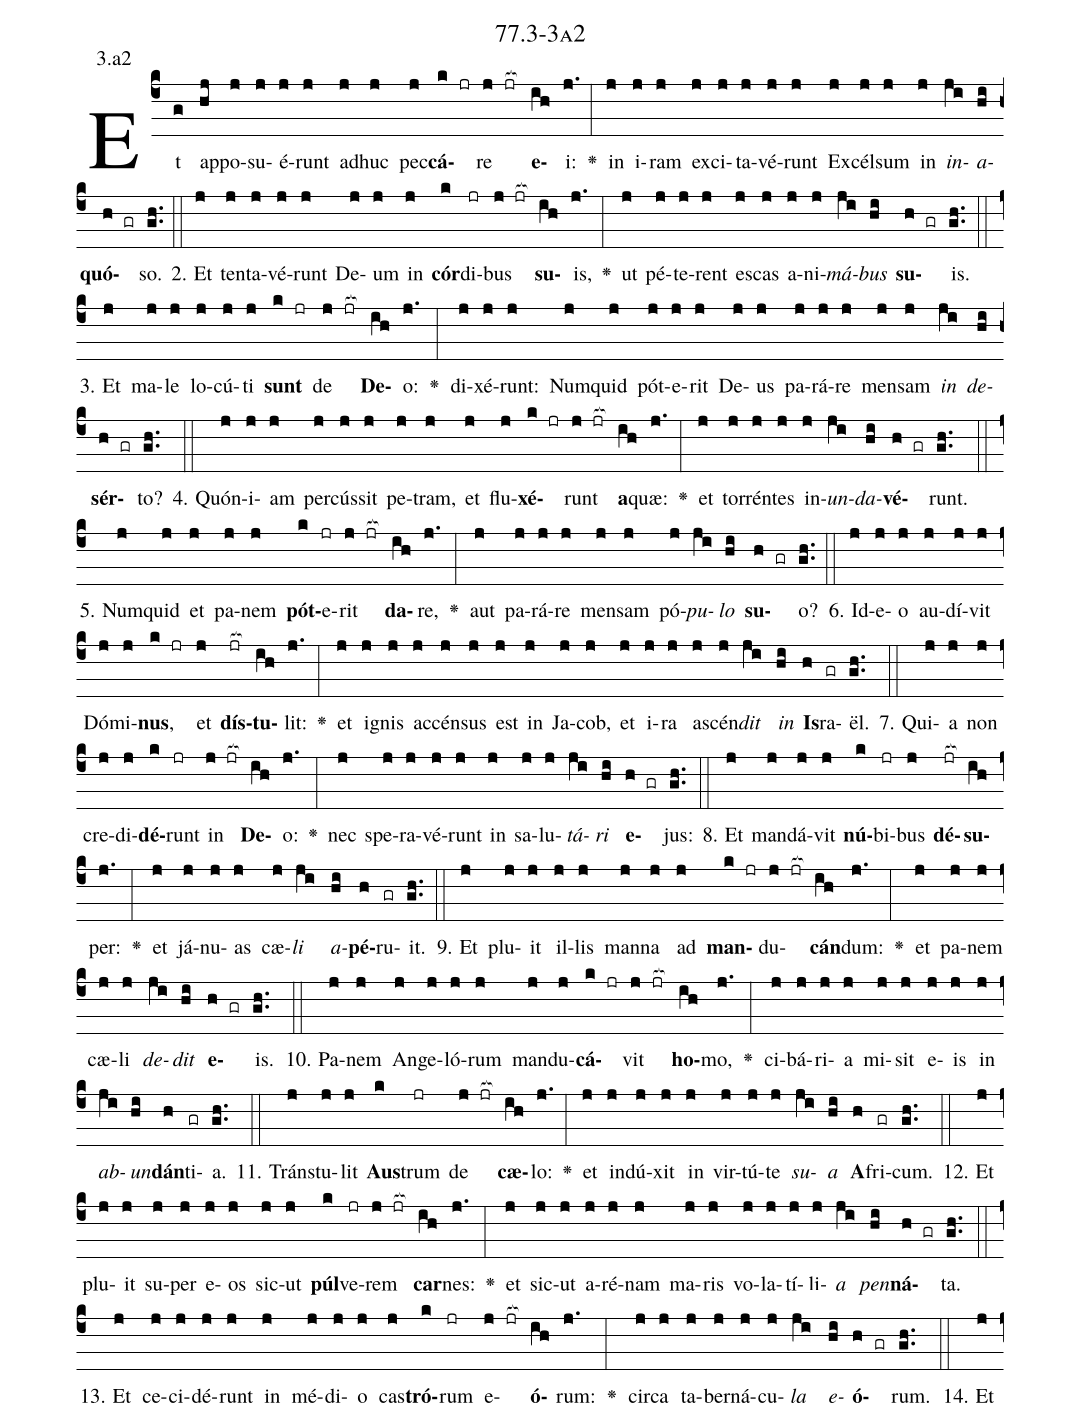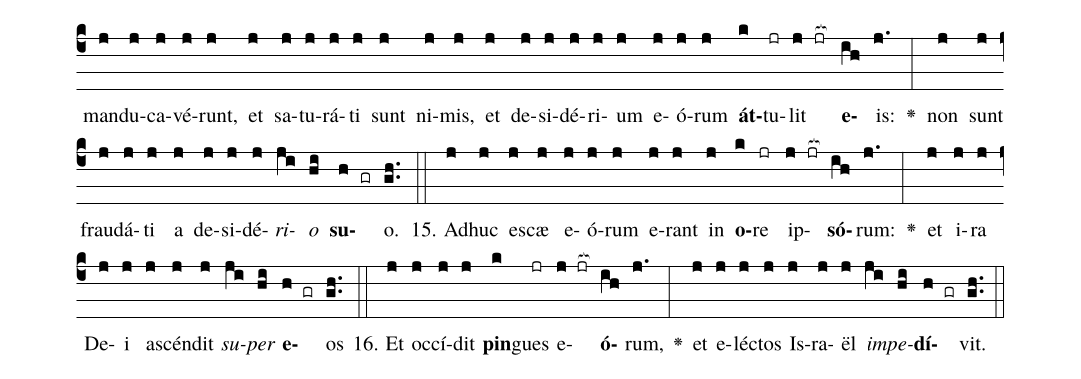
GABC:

name: 77.3-3a2;
annotation: 3.a2;
%%
(c4)Et(g) ap(hj)po(j)su(j)é(j)runt(j) ad(j)huc(j) pec(j)<b>cá</b>(k jr)re(j jr[ocb:1{]) <b>e</b>(ih[ocb:0}])i:(j.) <v>\greheightstar</v>(:) in(j) i(j)ram(j) ex(j)ci(j)ta(j)vé(j)runt(j) Ex(j)cél(j)sum(j) in(j) <i>in</i>(ji)<i>a</i>(hi)<b>quó</b>(h gr)so.(gh..) (::)
2. Et(j) ten(j)ta(j)vé(j)runt(j) De(j)um(j) in(j) <b>cór</b>(k)di(jr)bus(j jr[ocb:1{]) <b>su</b>(ih[ocb:0}])is,(j.) <v>\greheightstar</v>(:) ut(j) pé(j)te(j)rent(j) es(j)cas(j) a(j)ni(j)<i>má</i>(ji)<i>bus</i>(hi) <b>su</b>(h gr)is.(gh..) (::)
3. Et(j) ma(j)le(j) lo(j)cú(j)ti(j) <b>sunt</b>(k jr) de(j jr[ocb:1{]) <b>De</b>(ih[ocb:0}])o:(j.) <v>\greheightstar</v>(:) di(j)xé(j)runt:(j) Num(j)quid(j) pót(j)e(j)rit(j) De(j)us(j) pa(j)rá(j)re(j) men(j)sam(j) <i>in</i>(ji) <i>de</i>(hi)<b>sér</b>(h gr)to?(gh..) (::)
4. Quón(j)i(j)am(j) per(j)cús(j)sit(j) pe(j)tram,(j) et(j) flu(j)<b>xé</b>(k jr)runt(j jr[ocb:1{]) <b>a</b>(ih[ocb:0}])quæ:(j.) <v>\greheightstar</v>(:) et(j) tor(j)rén(j)tes(j) in(j)<i>un</i>(ji)<i>da</i>(hi)<b>vé</b>(h gr)runt.(gh..) (::)
5. Num(j)quid(j) et(j) pa(j)nem(j) <b>pót</b>(k)e(jr)rit(j jr[ocb:1{]) <b>da</b>(ih[ocb:0}])re,(j.) <v>\greheightstar</v>(:) aut(j) pa(j)rá(j)re(j) men(j)sam(j) pó(j)<i>pu</i>(ji)<i>lo</i>(hi) <b>su</b>(h gr)o?(gh..) (::)
6. Id(j)e(j)o(j) au(j)dí(j)vit(j) Dó(j)mi(j)<b>nus</b>,(k jr) et(j) <b>dís</b>(jr[ocb:1{])<b>tu</b>(ih[ocb:0}])lit:(j.) <v>\greheightstar</v>(:) et(j) i(j)gnis(j) ac(j)cén(j)sus(j) est(j) in(j) Ja(j)cob,(j) et(j) i(j)ra(j) a(j)scén(j)<i>dit</i>(ji) <i>in</i>(hi) <b>Is</b>(h)ra(gr)ël.(gh..) (::)
7. Qui(j)a(j) non(j) cre(j)di(j)<b>dé</b>(k)runt(jr) in(j jr[ocb:1{]) <b>De</b>(ih[ocb:0}])o:(j.) <v>\greheightstar</v>(:) nec(j) spe(j)ra(j)vé(j)runt(j) in(j) sa(j)lu(j)<i>tá</i>(ji)<i>ri</i>(hi) <b>e</b>(h gr)jus:(gh..) (::)
8. Et(j) man(j)dá(j)vit(j) <b>nú</b>(k)bi(jr)bus(j) <b>dé</b>(jr[ocb:1{])<b>su</b>(ih[ocb:0}])per:(j.) <v>\greheightstar</v>(:) et(j) já(j)nu(j)as(j) cæ(j)<i>li</i>(ji) <i>a</i>(hi)<b>pé</b>(h)ru(gr)it.(gh..) (::)
9. Et(j) plu(j)it(j) il(j)lis(j) man(j)na(j) ad(j) <b>man</b>(k jr)du(j jr[ocb:1{])<b>cán</b>(ih[ocb:0}])dum:(j.) <v>\greheightstar</v>(:) et(j) pa(j)nem(j) cæ(j)li(j) <i>de</i>(ji)<i>dit</i>(hi) <b>e</b>(h gr)is.(gh..) (::)
10. Pa(j)nem(j) An(j)ge(j)ló(j)rum(j) man(j)du(j)<b>cá</b>(k jr)vit(j jr[ocb:1{]) <b>ho</b>(ih[ocb:0}])mo,(j.) <v>\greheightstar</v>(:) ci(j)bá(j)ri(j)a(j) mi(j)sit(j) e(j)is(j) in(j) <i>ab</i>(ji)<i>un</i>(hi)<b>dán</b>(h)ti(gr)a.(gh..) (::)
11. Tráns(j)tu(j)lit(j) <b>Aus</b>(k)trum(jr) de(j jr[ocb:1{]) <b>cæ</b>(ih[ocb:0}])lo:(j.) <v>\greheightstar</v>(:) et(j) in(j)dú(j)xit(j) in(j) vir(j)tú(j)te(j) <i>su</i>(ji)<i>a</i>(hi) <b>A</b>(h)fri(gr)cum.(gh..) (::)
12. Et(j) plu(j)it(j) su(j)per(j) e(j)os(j) sic(j)ut(j) <b>púl</b>(k)ve(jr)rem(j jr[ocb:1{]) <b>car</b>(ih[ocb:0}])nes:(j.) <v>\greheightstar</v>(:) et(j) sic(j)ut(j) a(j)ré(j)nam(j) ma(j)ris(j) vo(j)la(j)tí(j)li(j)<i>a</i>(ji) <i>pen</i>(hi)<b>ná</b>(h gr)ta.(gh..) (::)
13. Et(j) ce(j)ci(j)dé(j)runt(j) in(j) mé(j)di(j)o(j) cas(j)<b>tró</b>(k)rum(jr) e(j jr[ocb:1{])<b>ó</b>(ih[ocb:0}])rum:(j.) <v>\greheightstar</v>(:) cir(j)ca(j) ta(j)ber(j)ná(j)cu(j)<i>la</i>(ji) <i>e</i>(hi)<b>ó</b>(h gr)rum.(gh..) (::)
14. Et(j) man(j)du(j)ca(j)vé(j)runt,(j) et(j) sa(j)tu(j)rá(j)ti(j) sunt(j) ni(j)mis,(j) et(j) de(j)si(j)dé(j)ri(j)um(j) e(j)ó(j)rum(j) <b>át</b>(k)tu(jr)lit(j jr[ocb:1{]) <b>e</b>(ih[ocb:0}])is:(j.) <v>\greheightstar</v>(:) non(j) sunt(j) frau(j)dá(j)ti(j) a(j) de(j)si(j)dé(j)<i>ri</i>(ji)<i>o</i>(hi) <b>su</b>(h gr)o.(gh..) (::)
15. Ad(j)huc(j) e(j)scæ(j) e(j)ó(j)rum(j) e(j)rant(j) in(j) <b>o</b>(k)re(jr) ip(j jr[ocb:1{])<b>só</b>(ih[ocb:0}])rum:(j.) <v>\greheightstar</v>(:) et(j) i(j)ra(j) De(j)i(j) a(j)scén(j)dit(j) <i>su</i>(ji)<i>per</i>(hi) <b>e</b>(h gr)os(gh..) (::)
16. Et(j) oc(j)cí(j)dit(j) <b>pin</b>(k)gues(jr) e(j jr[ocb:1{])<b>ó</b>(ih[ocb:0}])rum,(j.) <v>\greheightstar</v>(:) et(j) e(j)léc(j)tos(j) Is(j)ra(j)ël(j) <i>im</i>(ji)<i>pe</i>(hi)<b>dí</b>(h gr)vit.(gh..) (::)
